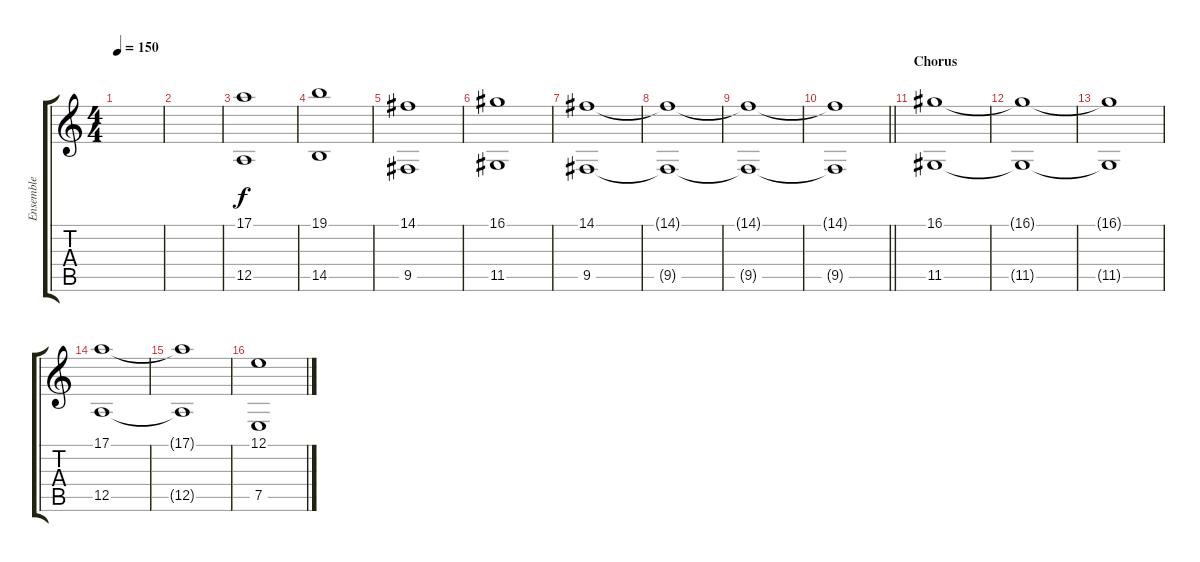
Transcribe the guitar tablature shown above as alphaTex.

\track ("Ensemble" "Ensemble") {instrument stringensemble1}
\staff {score tabs}
\tuning (E4 B3 G3 D3 A2 E2) {hide}
\ts (4 4)
\tempo 150
\clef g2
\ks c
|
|
(17.1 12.5).1{volume 11} |
(19.1 14.5).1 |
(14.1 9.5).1 |
(16.1 11.5).1 |
(14.1 9.5).1 |
(14.1{t} 9.5{t}).1 |
(14.1{t} 9.5{t}).1 |
\barLineRight lightlight
(14.1{t} 9.5{t}).1 |
\section ("" "Chorus")
(16.1 11.5).1 |
(16.1{t} 11.5{t}).1 |
(16.1{t} 11.5{t}).1 |
(17.1 12.5).1 |
(17.1{t} 12.5{t}).1 |
(12.1 7.5).1
